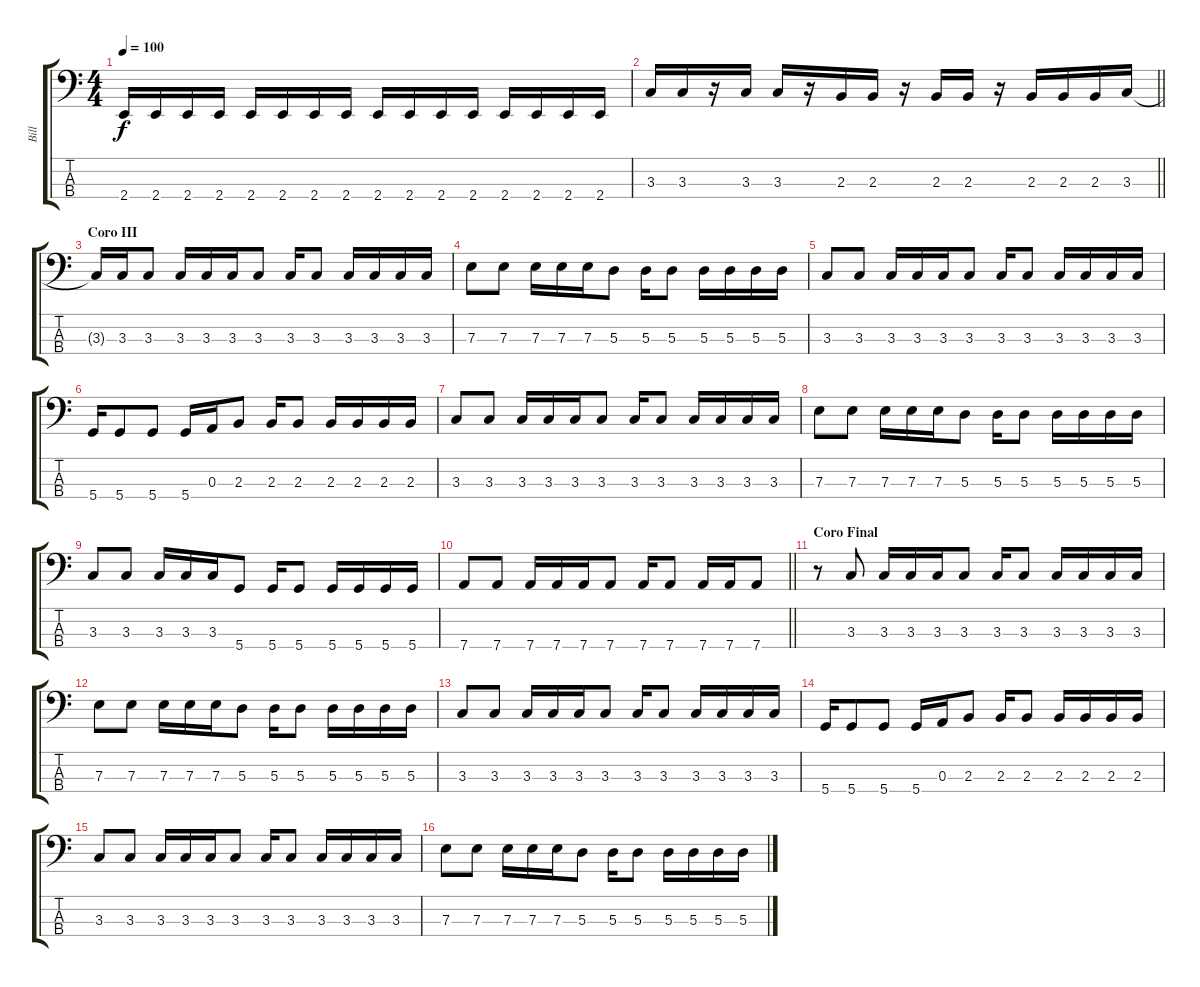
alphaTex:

\track ("Bill" "Bill") {instrument electricbasspick}
\staff {score tabs}
\tuning (G2 D2 A1 D1) {hide}
\ts (4 4)
\tempo 100
\clef f4
\ks c
2.4.16{dy f} 2.4.16 2.4.16 2.4.16 2.4.16 2.4.16 2.4.16 2.4.16 2.4.16 2.4.16 2.4.16 2.4.16 2.4.16 2.4.16 2.4.16 2.4.16 |
\barLineRight lightlight
3.3.16 3.3.16 r.16 3.3.16 3.3.16 r.16 2.3.16 2.3.16 r.16 2.3.16 2.3.16 r.16 2.3.16 2.3.16 2.3.16 3.3.16 |
\section ("" "Coro III")
3.3{t}.16 3.3.16 3.3.8 3.3.16 3.3.16 3.3.16 3.3.8 3.3.16 3.3.8 3.3.16 3.3.16 3.3.16 3.3.16 |
7.3.8 7.3.8 7.3.16 7.3.16 7.3.16 5.3.8 5.3.16 5.3.8 5.3.16 5.3.16 5.3.16 5.3.16 |
3.3.8 3.3.8 3.3.16 3.3.16 3.3.16 3.3.8 3.3.16 3.3.8 3.3.16 3.3.16 3.3.16 3.3.16 |
5.4.16 5.4.8 5.4.8 5.4.16 0.3.16 2.3.8 2.3.16 2.3.8 2.3.16 2.3.16 2.3.16 2.3.16 |
3.3.8 3.3.8 3.3.16 3.3.16 3.3.16 3.3.8 3.3.16 3.3.8 3.3.16 3.3.16 3.3.16 3.3.16 |
7.3.8 7.3.8 7.3.16 7.3.16 7.3.16 5.3.8 5.3.16 5.3.8 5.3.16 5.3.16 5.3.16 5.3.16 |
3.3.8 3.3.8 3.3.16 3.3.16 3.3.16 5.4.8 5.4.16 5.4.8 5.4.16 5.4.16 5.4.16 5.4.16 |
\barLineRight lightlight
7.4.8 7.4.8 7.4.16 7.4.16 7.4.16 7.4.8 7.4.16 7.4.8 7.4.16 7.4.16 7.4.8 |
\section ("" "Coro Final")
r.8 3.3.8 3.3.16 3.3.16 3.3.16 3.3.8 3.3.16 3.3.8 3.3.16 3.3.16 3.3.16 3.3.16 |
7.3.8 7.3.8 7.3.16 7.3.16 7.3.16 5.3.8 5.3.16 5.3.8 5.3.16 5.3.16 5.3.16 5.3.16 |
3.3.8 3.3.8 3.3.16 3.3.16 3.3.16 3.3.8 3.3.16 3.3.8 3.3.16 3.3.16 3.3.16 3.3.16 |
5.4.16 5.4.8 5.4.8 5.4.16 0.3.16 2.3.8 2.3.16 2.3.8 2.3.16 2.3.16 2.3.16 2.3.16 |
3.3.8 3.3.8 3.3.16 3.3.16 3.3.16 3.3.8 3.3.16 3.3.8 3.3.16 3.3.16 3.3.16 3.3.16 |
7.3.8 7.3.8 7.3.16 7.3.16 7.3.16 5.3.8 5.3.16 5.3.8 5.3.16 5.3.16 5.3.16 5.3.16
